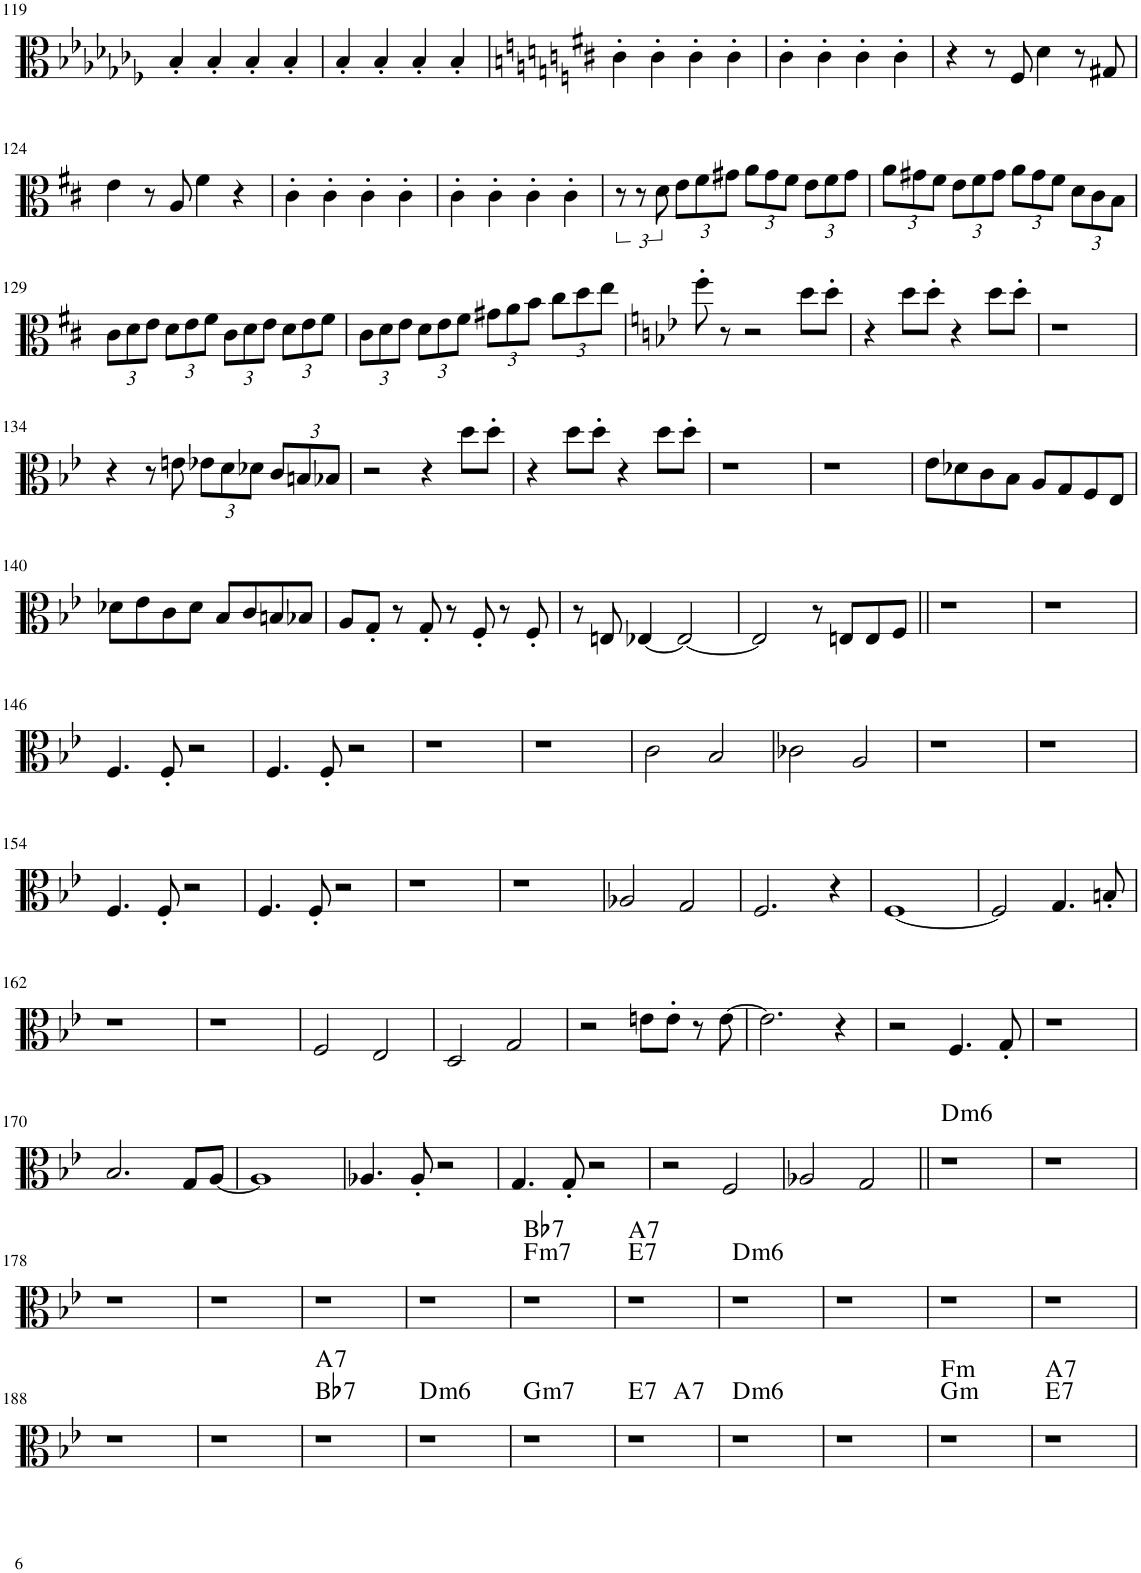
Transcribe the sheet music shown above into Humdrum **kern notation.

**kern	**harte
*part1	*part1
*staff1	*
*I"Viola	*
*I'Vla	*
!!LO:PB:g=z
*clefC3	*
*k[b-e-a-d-g-c-f-]	*
*M4/4	*
=119	=119
4B-'/	.
4B-'/	.
4B-'/	.
4B-'/	.
=120	=120
4B-'/	.
4B-'/	.
4B-'/	.
4B-'/	.
=121	=121
*k[f#c#]	*
4c#'\	.
4c#'\	.
4c#'\	.
4c#'\	.
=122	=122
4c#'\	.
4c#'\	.
4c#'\	.
4c#'\	.
=123	=123
4r	.
8r	.
8F#/	.
4d\	.
8r	.
8G#X/	.
!!LO:LB:g=z
=124	=124
4e\	.
8r	.
8A/	.
4f#\	.
4r	.
=125	=125
4c#'\	.
4c#'\	.
4c#'\	.
4c#'\	.
=126	=126
4c#'\	.
4c#'\	.
4c#'\	.
4c#'\	.
=127	=127
12r	.
12r	.
12d\	.
*Xbrackettup	*
12e\L	.
12f#\	.
12g#X\J	.
12a\L	.
12g#\	.
12f#\J	.
12e\L	.
12f#\	.
12g#\J	.
=128	=128
12a\L	.
12g#X\	.
12f#\J	.
12e\L	.
12f#\	.
12g#\J	.
12a\L	.
12g#\	.
12f#\J	.
12d\L	.
12c#\	.
12B\J	.
!!LO:LB:g=z
=129	=129
12c#\L	.
12d\	.
12e\J	.
12d\L	.
12e\	.
12f#\J	.
12c#\L	.
12d\	.
12e\J	.
12d\L	.
12e\	.
12f#\J	.
=130	=130
12c#\L	.
12d\	.
12e\J	.
12d\L	.
12e\	.
12f#\J	.
12g#X\L	.
12a\	.
12b\J	.
12cc#\L	.
12dd\	.
12ee\J	.
=131	=131
*k[b-e-]	*
8ff'\	.
8r	.
2r	.
8dd\L	.
8dd'\J	.
=132	=132
4r	.
8dd\L	.
8dd'\J	.
4r	.
8dd\L	.
8dd'\J	.
=133	=133
1r	.
!!LO:LB:g=z
=134	=134
4r	.
8r	.
8en\	.
12e-X\L	.
12d\	.
12d-X\J	.
12c/L	.
12Bn/	.
12B-X/J	.
=135	=135
2r	.
4r	.
8dd\L	.
8dd'\J	.
=136	=136
4r	.
8dd\L	.
8dd'\J	.
4r	.
8dd\L	.
8dd'\J	.
=137	=137
1r	.
=138	=138
1r	.
=139	=139
8e-\L	.
8d-X\	.
8c\	.
8B-\J	.
8A/L	.
8G/	.
8F/	.
8E-/J	.
!!LO:LB:g=z
=140	=140
8d-X\L	.
8e-\	.
8c\	.
8d-\J	.
8B-/L	.
8c/	.
8Bn/	.
8B-X/J	.
=141	=141
8A/L	.
8G'/J	.
8r	.
8G'/	.
8r	.
8F'/	.
8r	.
8F'/	.
=142	=142
8r	.
8En/	.
[4E-X/	.
2E-/_	.
=143	=143
2E-/]	.
8r	.
8En/L	.
8E/	.
8F/J	.
=144||	=144||
1r	.
=145	=145
1r	.
!!LO:LB:g=z
=146	=146
4.F/	.
8F'/	.
2r	.
=147	=147
4.F/	.
8F'/	.
2r	.
=148	=148
1r	.
=149	=149
1r	.
=150	=150
2c\	.
2B-/	.
=151	=151
2c-X\	.
2A/	.
=152	=152
1r	.
=153	=153
1r	.
!!LO:LB:g=z
=154	=154
4.F/	.
8F'/	.
2r	.
=155	=155
4.F/	.
8F'/	.
2r	.
=156	=156
1r	.
=157	=157
1r	.
=158	=158
2A-X/	.
2G/	.
=159	=159
2.F/	.
4r	.
=160	=160
[1F	.
=161	=161
2F/]	.
4.G/	.
8Bn'/	.
!!LO:LB:g=z
=162	=162
1r	.
=163	=163
1r	.
=164	=164
2F/	.
2E-/	.
=165	=165
2D/	.
2G/	.
=166	=166
2r	.
8en\L	.
8e'\J	.
8r	.
[8e\	.
=167	=167
2.e\]	.
4r	.
=168	=168
2r	.
4.F/	.
8G'/	.
=169	=169
1r	.
!!LO:LB:g=z
=170	=170
2.B-/	.
8G/L	.
[8A/J	.
=171	=171
1A]	.
=172	=172
4.A-X/	.
8A-'/	.
2r	.
=173	=173
4.G/	.
8G'/	.
2r	.
=174	=174
2r	.
2F/	.
=175	=175
2A-X/	.
2G/	.
=176||	=176||
!	!LO:H:kt=m6
1r	D:min6
=177	=177
1r	.
!!LO:LB:g=z
=178	=178
1r	.
=179	=179
1r	.
=180	=180
1r	.
=181	=181
1r	.
=182	=182
!	!LO:H:n=1:kt=m7
!	!LO:H:n=2:kt=7
1r	F:min7 Bb:7
=183	=183
!	!LO:H:n=1:kt=7
!	!LO:H:n=2:kt=7
1r	E:7 A:7
=184	=184
!	!LO:H:kt=m6
1r	D:min6
=185	=185
1r	.
=186	=186
1r	.
=187	=187
1r	.
!!LO:LB:g=z
=188	=188
1r	.
=189	=189
1r	.
=190	=190
!	!LO:H:n=1:kt=7
!	!LO:H:n=2:kt=7
1r	Bb:7 A:7
=191	=191
!	!LO:H:kt=m6
1r	D:min6
=192	=192
!	!LO:H:kt=m7
1r	G:min7
=193	=193
!	!LO:H:kt=7
*^	*
1r	2ryy	E:7
!	!	!LO:H:kt=7
.	2ryy	A:7
=194	=194	=194
!	!	!LO:H:kt=m6
*v	*v	*
1r	D:min6
=195	=195
1r	.
=196	=196
!	!LO:H:n=1:kt=m
!	!LO:H:n=2:kt=m
1r	G:min F:min
=197	=197
!	!LO:H:n=1:kt=7
!	!LO:H:n=2:kt=7
1r	E:7 A:7
=	=
*-	*-
